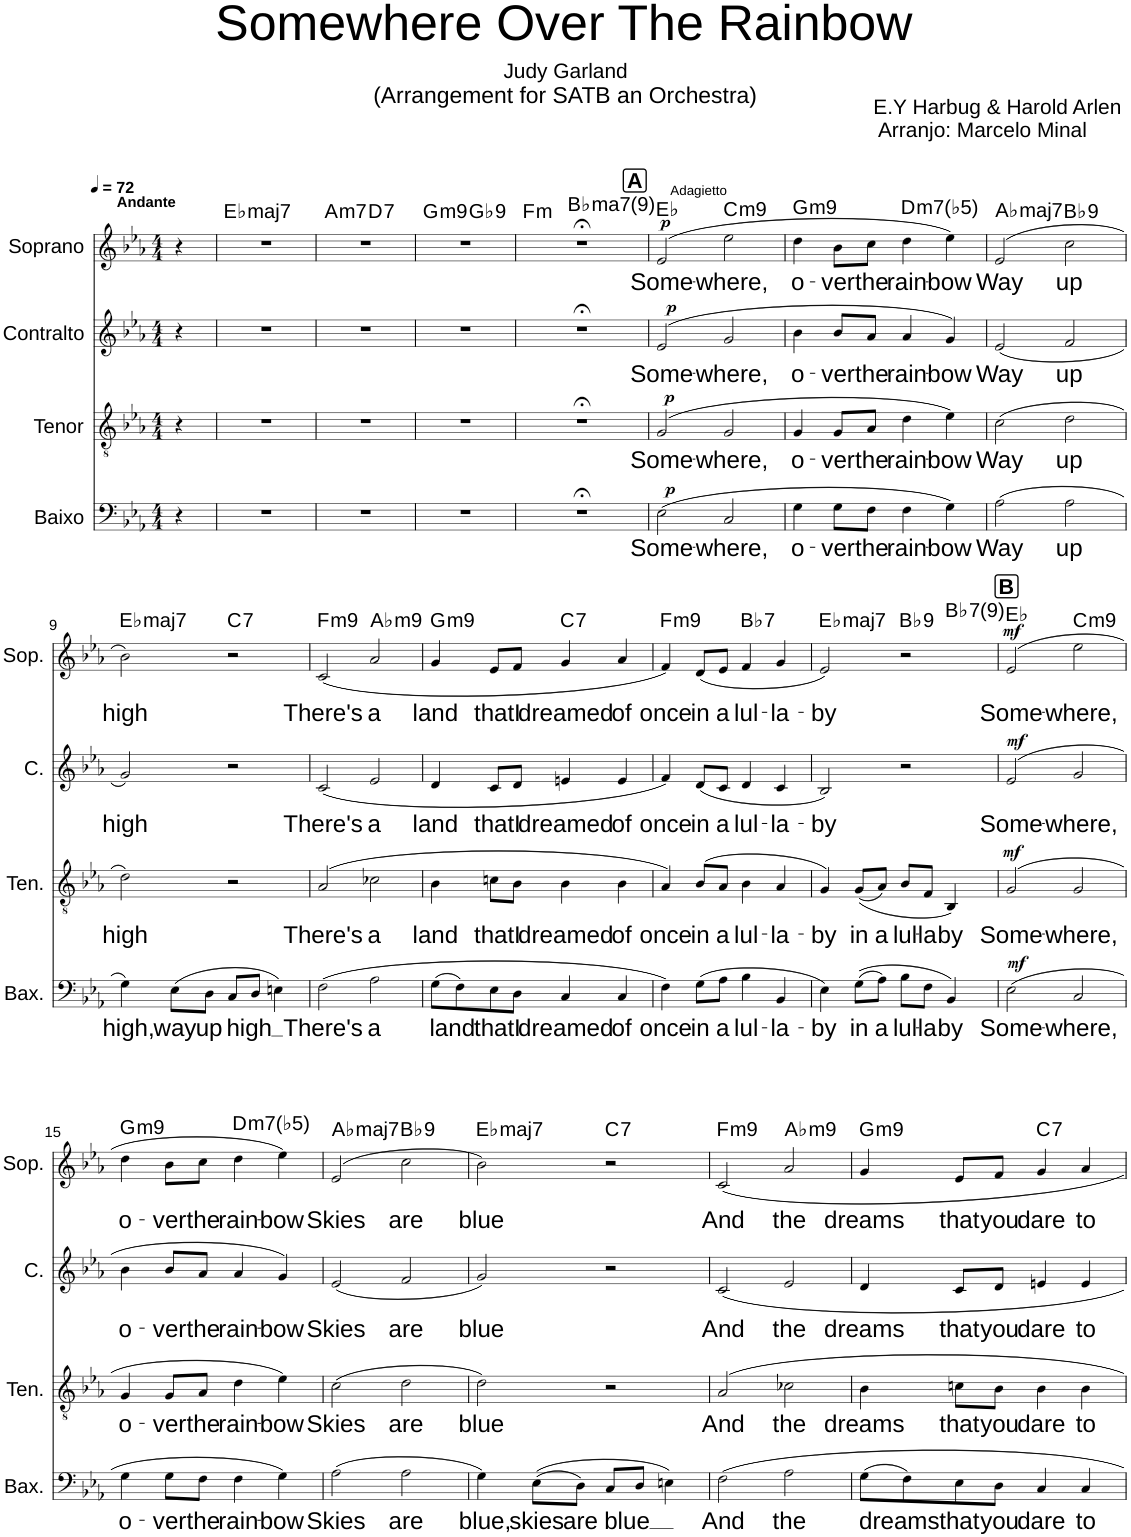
**kern	**text	**dynam	**kern	**text	**dynam	**kern	**text	**dynam	**kern	**text	**dynam	**harte
*part4	*part4	*part4	*part3	*part3	*part3	*part2	*part2	*part2	*part1	*part1	*part1	*part1
*staff4	*staff4	*staff4	*staff3	*staff3	*staff3	*staff2	*staff2	*staff2	*staff1	*staff1	*staff1	*
*I"Baixo	*	*	*I"Tenor	*	*	*I"Contralto	*	*	*I"Soprano	*	*	*
*I'Bax.	*	*	*I'Ten.	*	*	*I'C.	*	*	*I'Sop.	*	*	*
*clefF4	*	*	*clefGv2	*	*	*clefG2	*	*	*clefG2	*	*	*
*k[b-e-a-]	*	*	*k[b-e-a-]	*	*	*k[b-e-a-]	*	*	*k[b-e-a-]	*	*	*
*M4/4	*	*	*M4/4	*	*	*M4/4	*	*	*M4/4	*	*	*
*MM72	*	*	*MM72	*	*	*MM72	*	*	*MM72	*	*	*
=1	=1	=1	=1	=1	=1	=1	=1	=1	=1	=1	=1	=1
!	!	!	!	!	!	!	!	!	!LO:TX:a:B:t=Andante	!	!	!
4r	.	.	4r	.	.	4r	.	.	4r	.	.	.
=2	=2	=2	=2	=2	=2	=2	=2	=2	=2	=2	=2	=2
!	!	!	!	!	!	!	!	!	!	!	!	!LO:H:kt=maj7
1r	.	.	1r	.	.	1r	.	.	1r	.	.	Eb:maj7
=3	=3	=3	=3	=3	=3	=3	=3	=3	=3	=3	=3	=3
!	!	!	!	!	!	!	!	!	!	!	!	!LO:H:kt=m7
*	*	*	*	*	*	*	*	*	*^	*	*	*
1r	.	.	1r	.	.	1r	.	.	1r	2ryy	.	.	A:min7
!	!	!	!	!	!	!	!	!	!	!	!	!	!LO:H:kt=7
.	.	.	.	.	.	.	.	.	.	2ryy	.	.	D:7
=4	=4	=4	=4	=4	=4	=4	=4	=4	=4	=4	=4	=4	=4
!	!	!	!	!	!	!	!	!	!	!	!	!	!LO:H:kt=m9
1r	.	.	1r	.	.	1r	.	.	1r	2ryy	.	.	G:min9
!	!	!	!	!	!	!	!	!	!	!	!	!	!LO:H:kt=9
.	.	.	.	.	.	.	.	.	.	2ryy	.	.	Gb:9
=5	=5	=5	=5	=5	=5	=5	=5	=5	=5	=5	=5	=5	=5
!	!	!	!	!	!	!	!	!	!	!	!	!	!LO:H:kt=m
1r;<	.	.	1r;<	.	.	1r;<	.	.	1r;<	2ryy	.	.	F:min
!	!	!	!	!	!	!	!	!	!	!	!	!	!LO:H:kt=ma7
.	.	.	.	.	.	.	.	.	.	2ryy	.	.	Bb:maj7(9)
!!LO:REH:place=s1:a:B:cj:fs=16:t=A
=6	=6	=6	=6	=6	=6	=6	=6	=6	=6	=6	=6	=6	=6
!	!	!	!	!	!	!	!	!	!LO:TX:a:t=Adagietto	!	!	!	!
!	!LO:LY:b	!LO:DY:a	!	!LO:LY:b	!LO:DY:a	!	!LO:LY:b	!LO:DY:a	!	!	!LO:LY:b	!LO:DY:a	!
*	*	*	*	*	*	*	*	*	*v	*v	*	*	*
(2E-\	Some-	p	(2G/	Some-	p	(2e-/	Some-	p	(2e-/	Some-	p	Eb:maj
!	!LO:LY:b	!	!	!LO:LY:b	!	!	!LO:LY:b	!	!	!LO:LY:b	!	!LO:H:kt=m9
2C/	-where,	.	2G/	-where,	.	2g/	-where,	.	2ee-\	-where,	.	C:min9
=7	=7	=7	=7	=7	=7	=7	=7	=7	=7	=7	=7	=7
!	!LO:LY:b	!	!	!LO:LY:b	!	!	!LO:LY:b	!	!	!LO:LY:b	!	!LO:H:kt=m9
4G\	o-	.	4G/	o-	.	4b-\	o-	.	4dd\	o-	.	G:min9
!	!LO:LY:b	!	!	!LO:LY:b	!	!	!LO:LY:b	!	!	!LO:LY:b	!	!
8G\L	-ver	.	8G/L	-ver	.	8b-/L	-ver	.	8b-\L	-ver	.	.
!	!LO:LY:b	!	!	!LO:LY:b	!	!	!LO:LY:b	!	!	!LO:LY:b	!	!
8F\J	the	.	8A-/J	the	.	8a-/J	the	.	8cc\J	the	.	.
!	!LO:LY:b	!	!	!LO:LY:b	!	!	!LO:LY:b	!	!	!LO:LY:b	!	!LO:H:kt=m7(b5)
4F\	rain-	.	4d\	rain-	.	4a-/	rain-	.	4dd\	rain-	.	D:hdim7
!	!LO:LY:b	!	!	!LO:LY:b	!	!	!LO:LY:b	!	!	!LO:LY:b	!	!
4G\)	-bow	.	4e-\)	-bow	.	4g/)	-bow	.	4ee-\)	-bow	.	.
=8	=8	=8	=8	=8	=8	=8	=8	=8	=8	=8	=8	=8
!	!LO:LY:b	!	!	!LO:LY:b	!	!	!LO:LY:b	!	!	!LO:LY:b	!	!LO:H:kt=maj7
(2A-\	Way	.	(2c\	Way	.	(2e-/	Way	.	(2e-/	Way	.	Ab:maj7
!	!LO:LY:b	!	!	!LO:LY:b	!	!	!LO:LY:b	!	!	!LO:LY:b	!	!LO:H:kt=9
2A-\	up	.	2d\	up	.	2f/	up	.	2cc\	up	.	Bb:9
!!LO:LB:g=z
=9	=9	=9	=9	=9	=9	=9	=9	=9	=9	=9	=9	=9
!	!LO:LY:b	!	!	!LO:LY:b	!	!	!LO:LY:b	!	!	!LO:LY:b	!	!LO:H:kt=maj7
4G\)	high,	.	2d\)	high	.	2g/)	high	.	2b-\)	high	.	Eb:maj7
!	!LO:LY:b	!	!	!	!	!	!	!	!	!	!	!
(8E-\L	way	.	.	.	.	.	.	.	.	.	.	.
!	!LO:LY:b	!	!	!	!	!	!	!	!	!	!	!
8D\J	up	.	.	.	.	.	.	.	.	.	.	.
!	!LO:LY:b	!	!	!	!	!	!	!	!	!	!	!LO:H:kt=7
8C/L	high	.	2r	.	.	2r	.	.	2r	.	.	C:7
8D/J	.	.	.	.	.	.	.	.	.	.	.	.
4En\)	.	.	.	.	.	.	.	.	.	.	.	.
=10	=10	=10	=10	=10	=10	=10	=10	=10	=10	=10	=10	=10
!	!LO:LY:b	!	!	!LO:LY:b	!	!	!LO:LY:b	!	!	!LO:LY:b	!	!LO:H:kt=m9
(2F\	There's	.	(2A-/	There's	.	(2c/	There's	.	(2c/	There's	.	F:min9
!	!LO:LY:b	!	!	!LO:LY:b	!	!	!LO:LY:b	!	!	!LO:LY:b	!	!LO:H:kt=m9
2A-\	a	.	2c-X\	a	.	2e-/	a	.	2a-/	a	.	Ab:min9
=11	=11	=11	=11	=11	=11	=11	=11	=11	=11	=11	=11	=11
!	!LO:LY:b	!	!	!LO:LY:b	!	!	!LO:LY:b	!	!	!LO:LY:b	!	!LO:H:kt=m9
(8G\L	land	.	4B-\	land	.	4d/	land	.	4g/	land	.	G:min9
8F\)	.	.	.	.	.	.	.	.	.	.	.	.
!	!LO:LY:b	!	!	!LO:LY:b	!	!	!LO:LY:b	!	!	!LO:LY:b	!	!
8E-\	that	.	8cn\L	that	.	8c/L	that	.	8e-/L	that	.	.
!	!LO:LY:b	!	!	!LO:LY:b	!	!	!LO:LY:b	!	!	!LO:LY:b	!	!
8D\J	I	.	8B-\J	I	.	8d/J	I	.	8f/J	I	.	.
!	!LO:LY:b	!	!	!LO:LY:b	!	!	!LO:LY:b	!	!	!LO:LY:b	!	!LO:H:kt=7
4C/	dreamed	.	4B-\	dreamed	.	4en/	dreamed	.	4g/	dreamed	.	C:7
!	!LO:LY:b	!	!	!LO:LY:b	!	!	!LO:LY:b	!	!	!LO:LY:b	!	!
4C/	of	.	4B-\	of	.	4e/	of	.	4a-/	of	.	.
=12	=12	=12	=12	=12	=12	=12	=12	=12	=12	=12	=12	=12
!	!LO:LY:b	!	!	!LO:LY:b	!	!	!LO:LY:b	!	!	!LO:LY:b	!	!LO:H:kt=m9
4F\)	once	.	4A-/)	once	.	4f/)	once	.	4f/)	once	.	F:min9
!	!LO:LY:b	!	!	!LO:LY:b	!	!	!LO:LY:b	!	!	!LO:LY:b	!	!
(8G\L	in	.	(8B-/L	in	.	(8d/L	in	.	(8d/L	in	.	.
!	!LO:LY:b	!	!	!LO:LY:b	!	!	!LO:LY:b	!	!	!LO:LY:b	!	!
8A-\J	a	.	8A-/J	a	.	8c/J	a	.	8e-/J	a	.	.
!	!LO:LY:b	!	!	!LO:LY:b	!	!	!LO:LY:b	!	!	!LO:LY:b	!	!LO:H:kt=7
4B-\	lul-	.	4B-\	lul-	.	4d/	lul-	.	4f/	lul-	.	Bb:7
!	!LO:LY:b	!	!	!LO:LY:b	!	!	!LO:LY:b	!	!	!LO:LY:b	!	!
4BB-/	-la-	.	4A-/	-la-	.	4c/	-la-	.	4g/	-la-	.	.
=13	=13	=13	=13	=13	=13	=13	=13	=13	=13	=13	=13	=13
!	!LO:LY:b	!	!	!LO:LY:b	!	!	!LO:LY:b	!	!	!LO:LY:b	!	!LO:H:kt=maj7
*	*	*	*	*	*	*	*	*	*^	*	*	*
4E-\)	-by	.	4G/)	-by	.	2B-/)	-by	.	2e-/)	2.ryy	-by	.	Eb:maj7
!	!LO:LY:b	!	!	!LO:LY:b	!	!	!	!	!	!	!	!	!
((8G\L	in	.	((8G/L	in	.	.	.	.	.	.	.	.	.
!	!LO:LY:b	!	!	!LO:LY:b	!	!	!	!	!	!	!	!	!
8A-\J)	a	.	8A-/J)	a	.	.	.	.	.	.	.	.	.
!	!LO:LY:b	!	!	!LO:LY:b	!	!	!	!	!	!	!	!	!LO:H:kt=9
8B-\L	lul-	.	8B-/L	lul-	.	2r	.	.	2r	.	.	.	Bb:9
!	!LO:LY:b	!	!	!LO:LY:b	!	!	!	!	!	!	!	!	!
8F\J	-la	.	8F/J	-la	.	.	.	.	.	.	.	.	.
!	!LO:LY:b	!	!	!LO:LY:b	!	!	!	!	!	!	!	!	!LO:H:kt=7
4BB-/)	by	.	4BB-/)	by	.	.	.	.	.	4ryy	.	.	Bb:7(9)
!!LO:REH:place=s1:a:B:cj:fs=16:t=B
=14	=14	=14	=14	=14	=14	=14	=14	=14	=14	=14	=14	=14	=14
!	!LO:LY:b	!LO:DY:a	!	!LO:LY:b	!LO:DY:a	!	!LO:LY:b	!LO:DY:a	!	!	!LO:LY:b	!LO:DY:a	!
*	*	*	*	*	*	*	*	*	*v	*v	*	*	*
(2E-\	Some-	mf	(2G/	Some-	mf	(2e-/	Some-	mf	(2e-/	Some-	mf	Eb:maj
!	!LO:LY:b	!	!	!LO:LY:b	!	!	!LO:LY:b	!	!	!LO:LY:b	!	!LO:H:kt=m9
2C/	-where,	.	2G/	-where,	.	2g/	-where,	.	2ee-\	-where,	.	C:min9
!!LO:LB:g=z
=15	=15	=15	=15	=15	=15	=15	=15	=15	=15	=15	=15	=15
!	!LO:LY:b	!	!	!LO:LY:b	!	!	!LO:LY:b	!	!	!LO:LY:b	!	!LO:H:kt=m9
4G\	o-	.	4G/	o-	.	4b-\	o-	.	4dd\	o-	.	G:min9
!	!LO:LY:b	!	!	!LO:LY:b	!	!	!LO:LY:b	!	!	!LO:LY:b	!	!
8G\L	-ver	.	8G/L	-ver	.	8b-/L	-ver	.	8b-\L	-ver	.	.
!	!LO:LY:b	!	!	!LO:LY:b	!	!	!LO:LY:b	!	!	!LO:LY:b	!	!
8F\J	the	.	8A-/J	the	.	8a-/J	the	.	8cc\J	the	.	.
!	!LO:LY:b	!	!	!LO:LY:b	!	!	!LO:LY:b	!	!	!LO:LY:b	!	!LO:H:kt=m7(b5)
4F\	rain-	.	4d\	rain-	.	4a-/	rain-	.	4dd\	rain-	.	D:hdim7
!	!LO:LY:b	!	!	!LO:LY:b	!	!	!LO:LY:b	!	!	!LO:LY:b	!	!
4G\)	-bow	.	4e-\)	-bow	.	4g/)	-bow	.	4ee-\)	-bow	.	.
=16	=16	=16	=16	=16	=16	=16	=16	=16	=16	=16	=16	=16
!	!LO:LY:b	!	!	!LO:LY:b	!	!	!LO:LY:b	!	!	!LO:LY:b	!	!LO:H:kt=maj7
(2A-\	Skies	.	(2c\	Skies	.	(2e-/	Skies	.	(2e-/	Skies	.	Ab:maj7
!	!LO:LY:b	!	!	!LO:LY:b	!	!	!LO:LY:b	!	!	!LO:LY:b	!	!LO:H:kt=9
2A-\	are	.	2d\	are	.	2f/	are	.	2cc\	are	.	Bb:9
=17	=17	=17	=17	=17	=17	=17	=17	=17	=17	=17	=17	=17
!	!LO:LY:b	!	!	!LO:LY:b	!	!	!LO:LY:b	!	!	!LO:LY:b	!	!LO:H:kt=maj7
4G\)	blue,	.	2d\)	blue	.	2g/)	blue	.	2b-\)	blue	.	Eb:maj7
!	!LO:LY:b	!	!	!	!	!	!	!	!	!	!	!
((8E-\L	skies	.	.	.	.	.	.	.	.	.	.	.
!	!LO:LY:b	!	!	!	!	!	!	!	!	!	!	!
8D\J)	are	.	.	.	.	.	.	.	.	.	.	.
!	!LO:LY:b	!	!	!	!	!	!	!	!	!	!	!LO:H:kt=7
8C/L	blue	.	2r	.	.	2r	.	.	2r	.	.	C:7
8D/J	.	.	.	.	.	.	.	.	.	.	.	.
4En\)	.	.	.	.	.	.	.	.	.	.	.	.
=18	=18	=18	=18	=18	=18	=18	=18	=18	=18	=18	=18	=18
!	!LO:LY:b	!	!	!LO:LY:b	!	!	!LO:LY:b	!	!	!LO:LY:b	!	!LO:H:kt=m9
2F\	And	.	2A-/	And	.	2c/	And	.	2c/	And	.	F:min9
!	!LO:LY:b	!	!	!LO:LY:b	!	!	!LO:LY:b	!	!	!LO:LY:b	!	!LO:H:kt=m9
2A-\	the	.	2c-X\	the	.	2e-/	the	.	2a-/	the	.	Ab:min9
=19	=19	=19	=19	=19	=19	=19	=19	=19	=19	=19	=19	=19
!	!LO:LY:b	!	!	!LO:LY:b	!	!	!LO:LY:b	!	!	!LO:LY:b	!	!LO:H:kt=m9
(8G\L	dreams	.	4B-\	dreams	.	4d/	dreams	.	4g/	dreams	.	G:min9
8F\)	.	.	.	.	.	.	.	.	.	.	.	.
!	!LO:LY:b	!	!	!LO:LY:b	!	!	!LO:LY:b	!	!	!LO:LY:b	!	!
8E-\	that	.	8cn\L	that	.	8c/L	that	.	8e-/L	that	.	.
!	!LO:LY:b	!	!	!LO:LY:b	!	!	!LO:LY:b	!	!	!LO:LY:b	!	!
8D\J	you	.	8B-\J	you	.	8d/J	you	.	8f/J	you	.	.
!	!LO:LY:b	!	!	!LO:LY:b	!	!	!LO:LY:b	!	!	!LO:LY:b	!	!LO:H:kt=7
4C/	dare	.	4B-\	dare	.	4en/	dare	.	4g/	dare	.	C:7
!	!LO:LY:b	!	!	!LO:LY:b	!	!	!LO:LY:b	!	!	!LO:LY:b	!	!
4C/	to	.	4B-\	to	.	4e/	to	.	4a-/	to	.	.
=	=	=	=	=	=	=	=	=	=	=	=	=
*-	*-	*-	*-	*-	*-	*-	*-	*-	*-	*-	*-	*-
